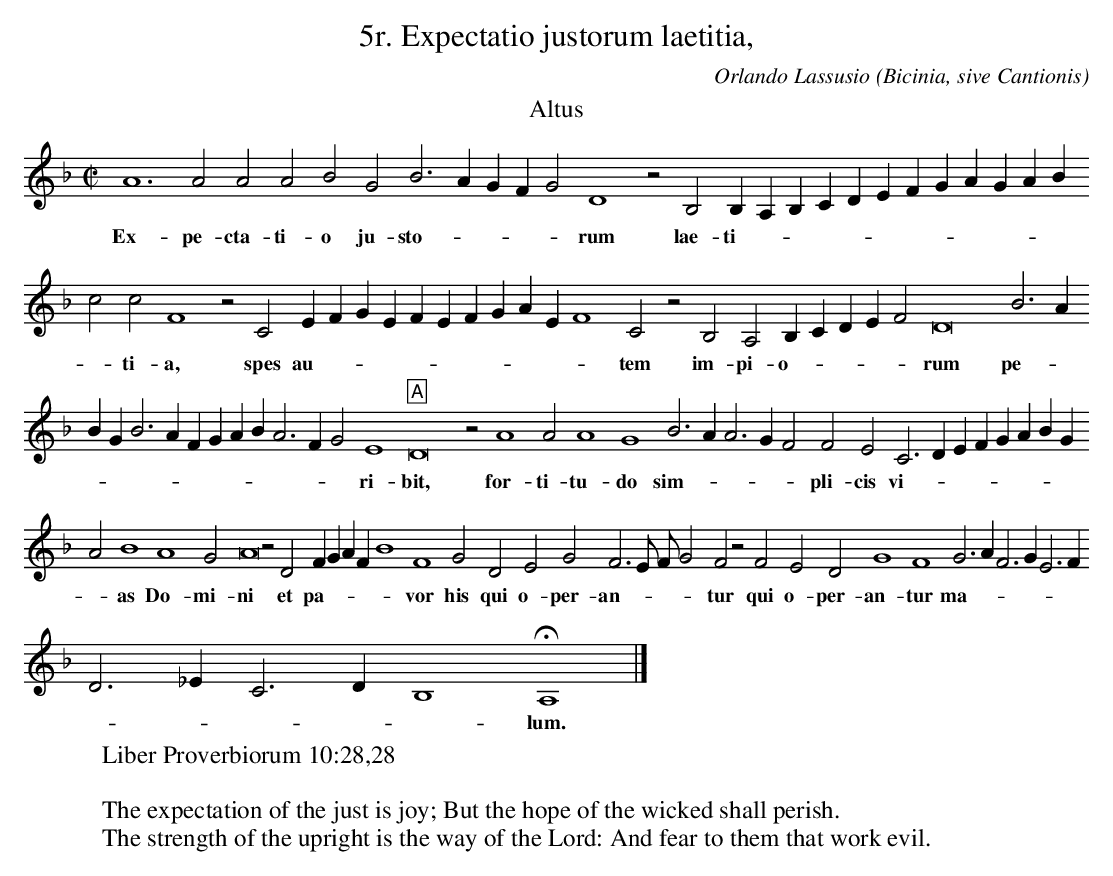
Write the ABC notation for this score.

X:1
T:5r. Expectatio justorum laetitia,
C:Orlando Lassusio
O: Bicinia, sive Cantionis
M:C|
L:1/4
K:A phrygian
T: Altus
A6 A2 A2 A2 B2 G2 B3 A G F G2 D4 z2 B,2 B, A, B, C D E F G A G A B
w: Ex- pe- cta- ti- o ju- sto- - - - - rum lae- ti- - - - - - - - - - - -
c2 c2 F4 z2 C2 E F G E F E F G A E F4 C2 z2 B,2 A,2 B, C D E F2 D8 B3 A
w: - ti- a, spes au- - - - - - - - - - - tem im- pi- o- - - - - rum  pe- -
B G B3 A F G A B A3 F G2 E4 "A"D8 z2 A4 A2 A4 G4 B3 A A3 G F2 F2 E2 C3 D E F G A B G
w:- - - - - - - - - - - ri- bit,  for- ti- tu- do sim- - - - - pli- cis vi- - - - - - - -
A2 B4 A4 G2 A8 z2 D2 F G A F B4 F4 G2 D2 E2 G2 F3 E/ F/ G2 F2 z2 F2 E2 D2 G4 F4 G3 A F3 G E3 F
w:- as Do- mi- ni  et pa- - - - - vor his qui o- per- an- - - - tur qui o- per- an- tur ma- - - - - -
D3 _E C3 D B,4 HA,4 |]
w:- - - - - lum. *
W:Liber Proverbiorum 10:28,28
W:
W:The expectation of the just is joy; But the hope of the wicked shall perish.
W:The strength of the upright is the way of the Lord: And fear to them that work evil.
